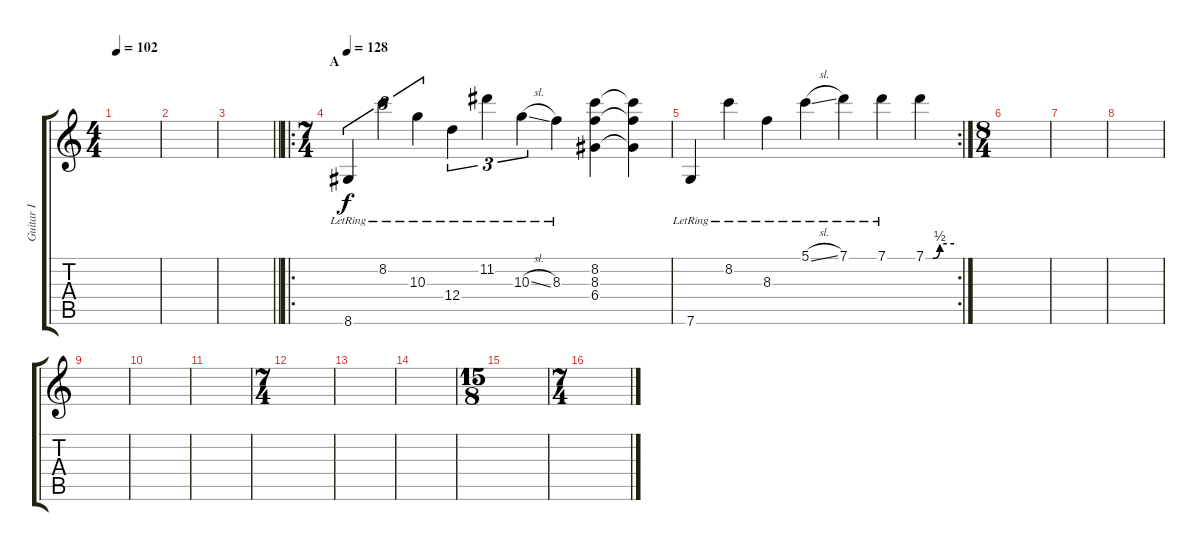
\track ("Guitar I" "Guitar I") {instrument overdrivenguitar}
\staff {score tabs}
\tuning (G4 E4 A3 D3 G2 C2) {hide}
\ts (4 4)
\tempo 102
\clef g2
\ks c
|
|
\barLineRight lightlight
|
\ro
\ts (7 4)
\section ("" "A")
\tempo 128
8.6{lr}.4{tu (3 2)} 8.2{lr}.4{tu (3 2)} 10.3{lr}.4{tu (3 2)} 12.4{lr}.4{tu (3 2)} 11.2{lr}.4{tu (3 2)} 10.3{sl lr}.4{tu (3 2)} 8.3{lr}.4 (8.2 8.3 6.4).4 (8.2{t} 8.3{t} 6.4{t}).4 |
\rc 2
7.6{lr}.4 8.2{lr}.4 8.3{lr}.4 5.1{sl lr}.4 7.1{lr}.4 7.1{lr}.4 7.1{be (custom 0 0 15 0 30 2 60 2)}.4 |
\ts (8 4)
|
|
|
|
|
|
\ts (7 4)
|
|
|
\ts (15 8)
|
\ts (7 4)
